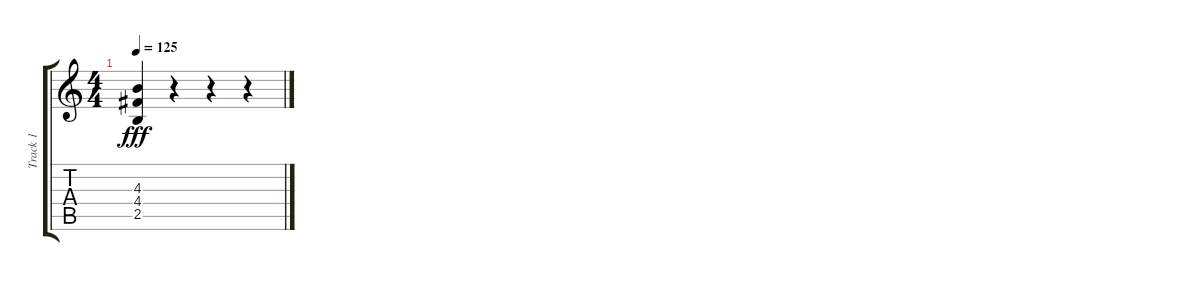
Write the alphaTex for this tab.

\track ("Track 1" "Track 1") {instrument distortionguitar bank 17}
\staff {score tabs}
\tuning (E4 B3 G3 D3 A2 E2) {hide}
\ts (4 4)
\tempo 125
\clef g2
\ks c
(4.3 4.4 2.5).4{dy fff} r.4 r.4 r.4
